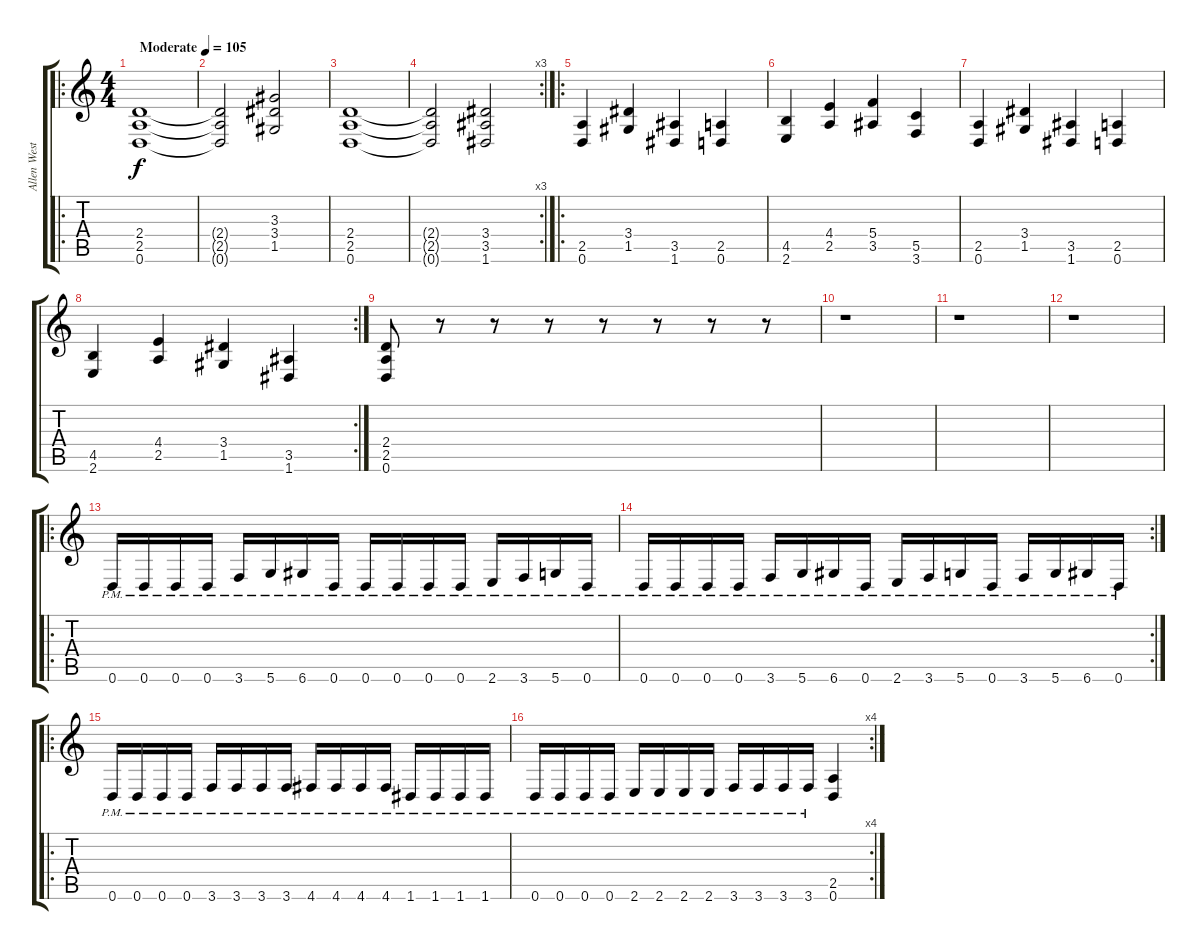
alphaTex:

\track ("Allen West" "Allen West") {instrument distortionguitar}
\staff {score tabs}
\tuning (D4 A3 F3 C3 G2 D2) {hide}
\ro
\ts (4 4)
\tempo (105 "Moderate")
\clef g2
\ks c
(2.4 2.5 0.6).1{dy f instrument distortionguitar} |
(2.4{t} 2.5{t} 0.6{t}).2 (3.3 3.4 1.5).2 |
(2.4 2.5 0.6).1 |
\rc 3
(2.4{t} 2.5{t} 0.6{t}).2 (3.4 3.5 1.6).2 |
\ro
(2.5 0.6).4 (3.4 1.5).4 (3.5 1.6).4 (2.5 0.6).4 |
(4.5 2.6).4 (4.4 2.5).4 (5.4 3.5).4 (5.5 3.6).4 |
(2.5 0.6).4 (3.4 1.5).4 (3.5 1.6).4 (2.5 0.6).4 |
\rc 2
(4.5 2.6).4 (4.4 2.5).4 (3.4 1.5).4 (3.5 1.6).4 |
(2.4 2.5 0.6).8 r.8 r.8 r.8 r.8 r.8 r.8 r.8 |
r.1 |
r.1 |
r.1 |
\ro
0.6{pm}.16 0.6{pm}.16 0.6{pm}.16 0.6{pm}.16 3.6{pm}.16 5.6{pm}.16 6.6{pm}.16 0.6{pm}.16 0.6{pm}.16 0.6{pm}.16 0.6{pm}.16 0.6{pm}.16 2.6{pm}.16 3.6{pm}.16 5.6{pm}.16 0.6{pm}.16 |
\rc 2
0.6{pm}.16 0.6{pm}.16 0.6{pm}.16 0.6{pm}.16 3.6{pm}.16 5.6{pm}.16 6.6{pm}.16 0.6{pm}.16 2.6{pm}.16 3.6{pm}.16 5.6{pm}.16 0.6{pm}.16 3.6{pm}.16 5.6{pm}.16 6.6{pm}.16 0.6{pm}.16 |
\ro
0.6{pm}.16 0.6{pm}.16 0.6{pm}.16 0.6{pm}.16 3.6{pm}.16 3.6{pm}.16 3.6{pm}.16 3.6{pm}.16 4.6{pm}.16 4.6{pm}.16 4.6{pm}.16 4.6{pm}.16 1.6{pm}.16 1.6{pm}.16 1.6{pm}.16 1.6{pm}.16 |
\rc 4
0.6{pm}.16 0.6{pm}.16 0.6{pm}.16 0.6{pm}.16 2.6{pm}.16 2.6{pm}.16 2.6{pm}.16 2.6{pm}.16 3.6{pm}.16 3.6{pm}.16 3.6{pm}.16 3.6{pm}.16 (2.5 0.6).4
